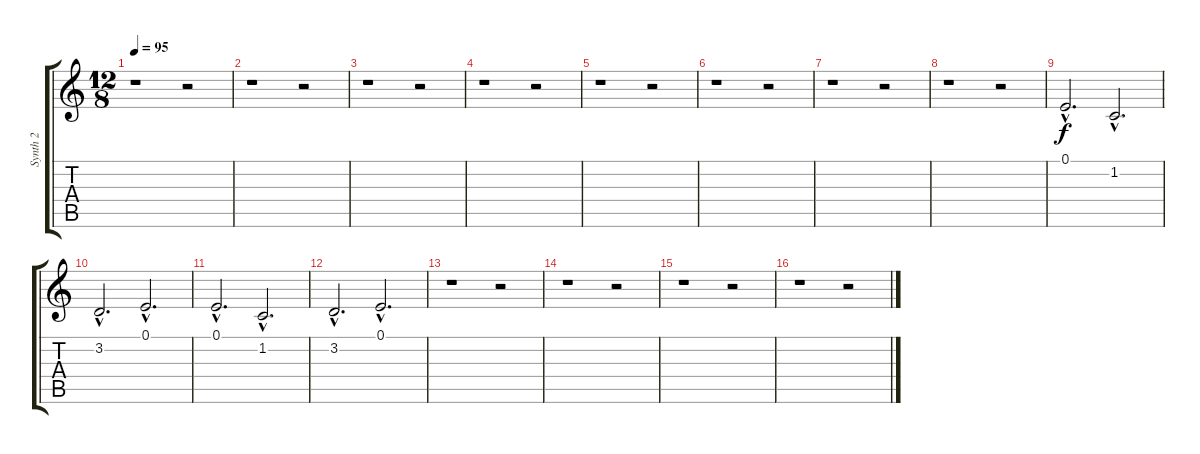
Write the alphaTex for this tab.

\track ("Synth 2" "Synth 2") {instrument synthstrings2}
\staff {score tabs}
\tuning (E4 B3 G3 D3 A2 E2) {hide}
\ts (12 8)
\tempo 95
\clef g2
\ks c
r.1{dy f} r.2 |
r.1 r.2 |
r.1 r.2 |
r.1 r.2 |
r.1 r.2 |
r.1 r.2 |
r.1 r.2 |
r.1 r.2 |
0.1{hac}.2{d} 1.2{hac}.2{d} |
3.2{hac}.2{d} 0.1{hac}.2{d} |
0.1{hac}.2{d} 1.2{hac}.2{d} |
3.2{hac}.2{d} 0.1{hac}.2{d} |
r.1 r.2 |
r.1 r.2 |
r.1 r.2 |
r.1 r.2
